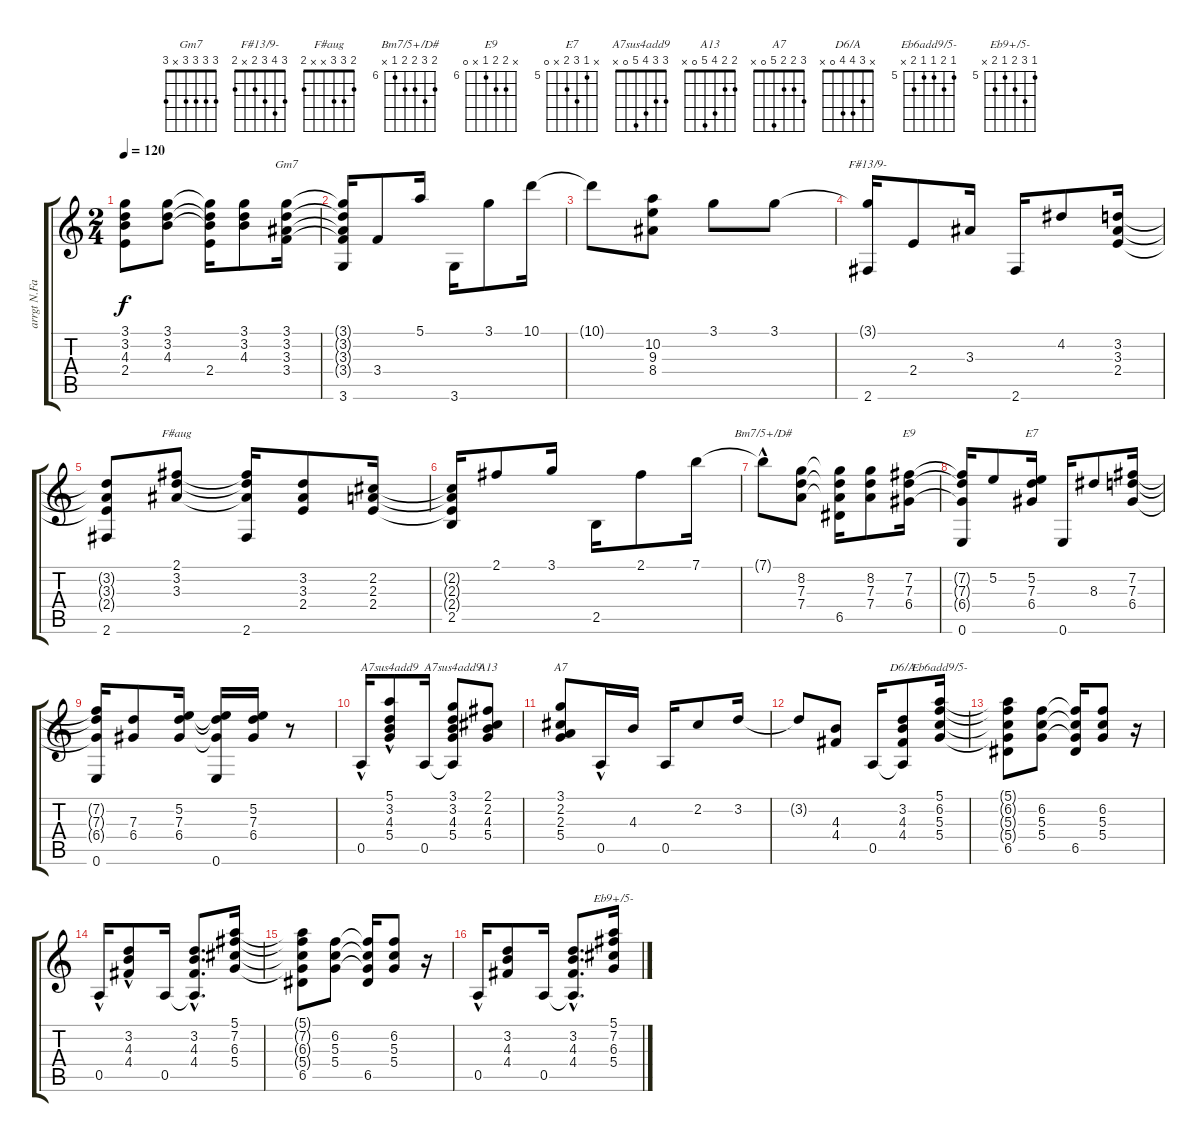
\track ("arrgt N.Faria" "arrgt N.Fa") {instrument acousticguitarnylon}
\staff {score tabs}
\tuning (E4 B3 G3 D3 A2 E2) {hide}
\chord ("Gm7" 3 3 3 3 x 3)
\chord ("F#13/9-" 3 4 3 2 x 2)
\chord ("F#aug" 2 3 3 x x 2)
\chord ("Bm7/5+/D#" 7 8 7 7 6 x) {firstfret 6}
\chord ("E9" x 7 7 6 x 0) {firstfret 6}
\chord ("E7" x 5 7 6 x 0) {firstfret 5}
\chord ("A7sus4add9" 5 3 4 5 0 x)
\chord ("A7sus4add9" 3 3 4 5 0 x)
\chord ("A13" 2 2 4 5 0 x)
\chord ("A7" 3 2 2 5 0 x)
\chord ("D6/A" x 3 4 4 0 x)
\chord ("Eb6add9/5-" 5 6 5 5 6 x) {firstfret 5}
\chord ("Eb9+/5-" 5 7 6 5 6 x) {firstfret 5}
\ts (2 4)
\tempo 120
\clef g2
\ks c
(3.1{t} 3.2{t} 4.3{t} 2.4).8{dy f} (3.1 3.2 4.3).8 (3.1{t} 3.2{t} 4.3{t} 2.4).16 (3.1 3.2 4.3).8 (3.1 3.2 3.3 3.4).16{ch "Gm7"} |
(3.1{t} 3.2{t} 3.3{t} 3.4{t} 3.6).16 3.4.8 5.1.16 3.6.16 3.1.8 10.1.16 |
10.1{t}.8 (10.2 9.3 8.4).8 3.1.8 3.1.8 |
(3.1{t} 2.6).16{ch "F#13/9-"} 2.4.8 3.3.16 2.6.16 4.2.8 (3.2 3.3 2.4).16 |
(3.2{t} 3.3{t} 2.4{t} 2.6).8 (2.1 3.2 3.3).8{ch "F#aug"} (2.1{t} 3.2{t} 3.3{t} 2.6).16 (3.2 3.3 2.4).8 (2.2 2.3 2.4).16 |
(2.2{t} 2.3{t} 2.4{t} 2.5).16 2.1.8 3.1.16 2.5.16 2.1.8 7.1.16 |
7.1{hac t}.8{ch "Bm7/5+/D#"} (8.2 7.3 7.4).8 (8.2{t} 7.3{t} 7.4{t} 6.5).16 (8.2 7.3 7.4).8 (7.2 7.3 6.4).16{ch "E9"} |
(7.2{t} 7.3{t} 6.4{t} 0.6).16 5.2.8 (5.2 7.3 6.4).16{ch "E7"} 0.6.16 8.3.8 (7.2 7.3 6.4).16 |
(7.2{t} 7.3{t} 6.4{t} 0.6).16 (7.3 6.4).8 (5.2 7.3 6.4).16 (5.2{t} 7.3{t} 6.4{t} 0.6).16 (5.2 7.3 6.4).16 r.8 |
0.5{hac}.16 (5.1{hac} 3.2{hac} 4.3{hac} 5.4{hac}).8{ch "A7sus4add9"} 0.5.16 (3.1 3.2 4.3 5.4 0.5{t}).8{ch "A7sus4add9"} (2.1 2.2 4.3 5.4).8{ch "A13"} |
(3.1 2.2 2.3 5.4).8{ch "A7"} 0.5{hac}.16 4.3.16 0.5.16 2.2.8 3.2.16 |
3.2{t}.8 (4.3 4.4).8 0.5.16 (3.2 4.3 4.4 0.5{t}).8{ch "D6/A"} (5.1 6.2 5.3 5.4).16{ch "Eb6add9/5-"} |
(5.1{t} 6.2{t} 5.3{t} 5.4{t} 6.5).8 (6.2 5.3 5.4).8 (6.2{t} 5.3{t} 5.4{t} 6.5).16 (6.2 5.3 5.4).8 r.16 |
0.5{hac}.16 (3.2{hac} 4.3{hac} 4.4{hac}).8 0.5.16 (3.2{hac} 4.3{hac} 4.4{hac} 0.5{hac t}).8{d} (5.1 7.2 6.3 5.4).16 |
(5.1{t} 7.2{t} 6.3{t} 5.4{t} 6.5).8 (6.2 5.3 5.4).8 (6.2{t} 5.3{t} 5.4{t} 6.5).16 (6.2 5.3 5.4).8 r.16 |
0.5{hac}.16 (3.2 4.3 4.4).8 0.5.16 (3.2{hac} 4.3{hac} 4.4{hac} 0.5{hac t}).8{d} (5.1 7.2 6.3 5.4).16{ch "Eb9+/5-"}
